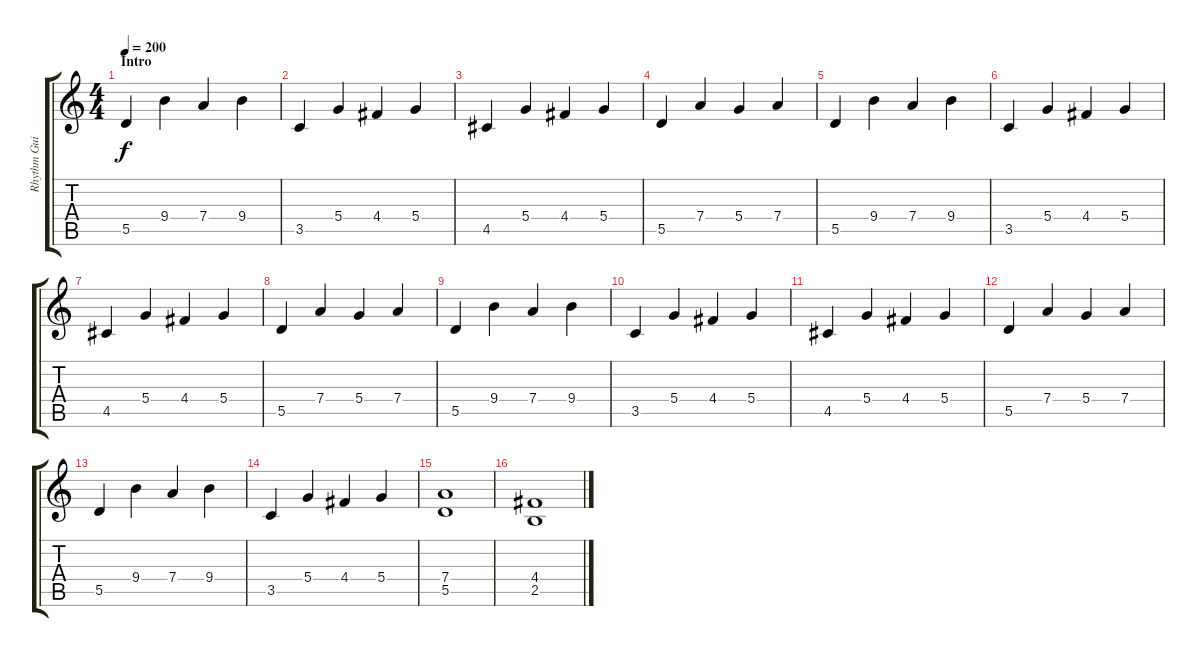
\track ("Rhythm Guitar 1" "Rhythm Gui") {instrument distortionguitar}
\staff {score tabs}
\tuning (E4 B3 G3 D3 A2 E2) {hide}
\ts (4 4)
\section ("" "Intro")
\tempo 200
\clef g2
\ks c
5.5.4{dy f instrument distortionguitar} 9.4.4 7.4.4 9.4.4 |
3.5.4 5.4.4 4.4.4 5.4.4 |
4.5.4 5.4.4 4.4.4 5.4.4 |
5.5.4 7.4.4 5.4.4 7.4.4 |
5.5.4 9.4.4 7.4.4 9.4.4 |
3.5.4 5.4.4 4.4.4 5.4.4 |
4.5.4 5.4.4 4.4.4 5.4.4 |
5.5.4 7.4.4 5.4.4 7.4.4 |
5.5.4 9.4.4 7.4.4 9.4.4 |
3.5.4 5.4.4 4.4.4 5.4.4 |
4.5.4 5.4.4 4.4.4 5.4.4 |
5.5.4 7.4.4 5.4.4 7.4.4 |
5.5.4 9.4.4 7.4.4 9.4.4 |
3.5.4 5.4.4 4.4.4 5.4.4 |
(7.4 5.5).1 |
(4.4 2.5).1
